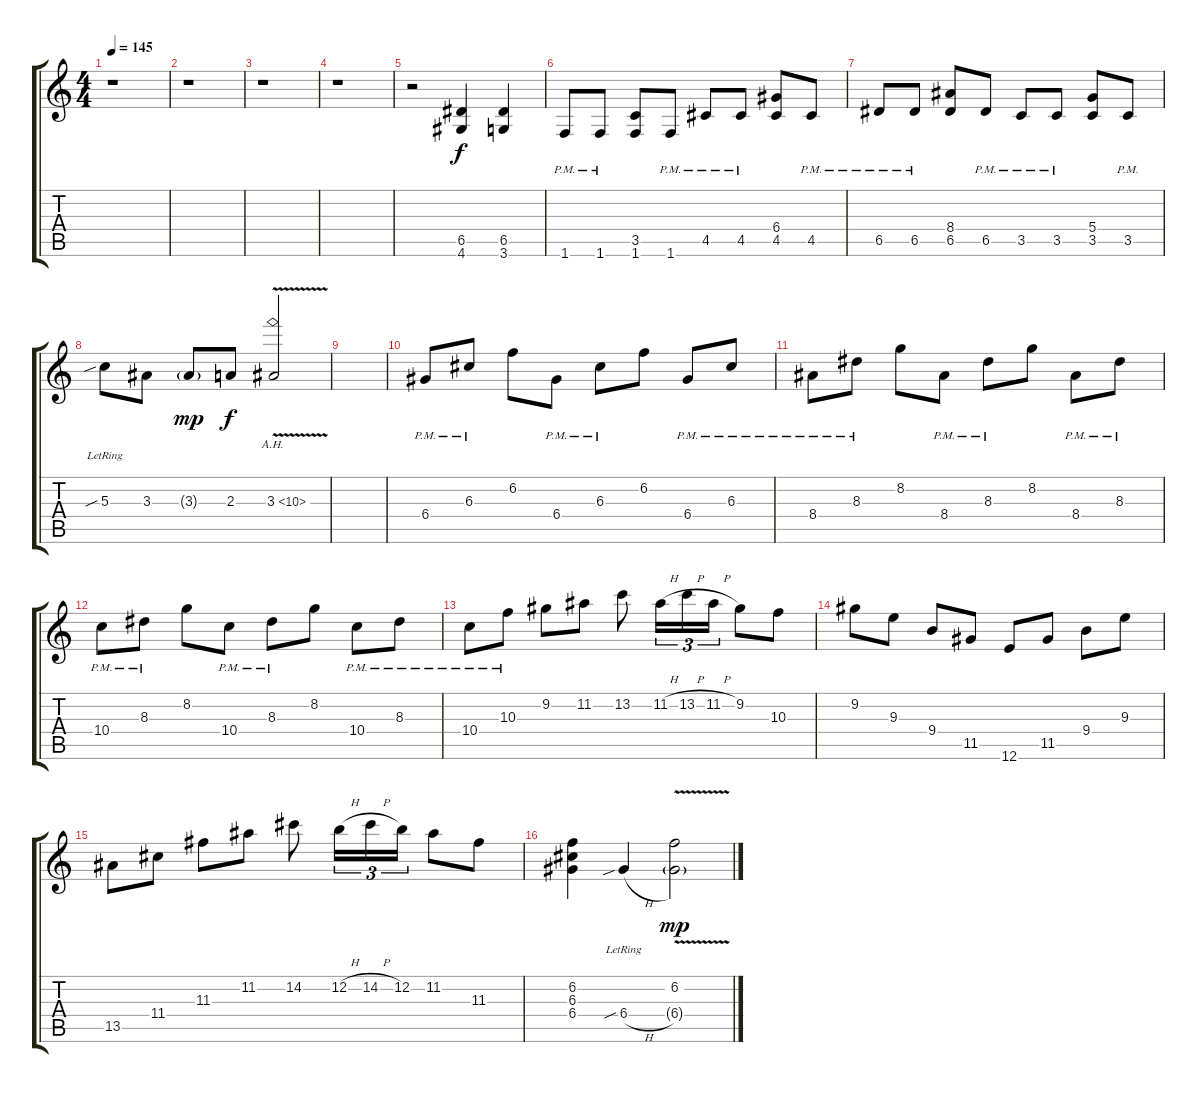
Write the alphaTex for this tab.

\track "" {instrument overdrivenguitar}
\staff {score tabs}
\tuning (E4 B3 G3 D3 A2 E2) {hide}
\ts (4 4)
\tempo 145
\clef g2
\ks c
r.1{dy f} |
r.1 |
r.1 |
r.1 |
r.2 (6.5 4.6).4 (6.5 3.6).4 |
1.6{pm}.8 1.6{pm}.8 (3.5 1.6).8 1.6{pm}.8 4.5{pm}.8 4.5{pm}.8 (6.4 4.5).8 4.5{pm}.8 |
6.5{pm}.8 6.5{pm}.8 (8.4 6.5).8 6.5{pm}.8 3.5{pm}.8 3.5{pm}.8 (5.4 3.5).8 3.5{pm}.8 |
5.3{sib lr}.8 3.3.8 3.3{g}.8{dy mp} 2.3.8{dy f} 3.3{ah 7 v}.2 |
|
6.4{pm}.8 6.3{pm}.8 6.2.8 6.4{pm}.8 6.3{pm}.8 6.2.8 6.4{pm}.8 6.3{pm}.8 |
8.4{pm}.8 8.3{pm}.8 8.2.8 8.4{pm}.8 8.3{pm}.8 8.2.8 8.4{pm}.8 8.3{pm}.8 |
10.4{pm}.8 8.3{pm}.8 8.2.8 10.4{pm}.8 8.3{pm}.8 8.2.8 10.4{pm}.8 8.3{pm}.8 |
10.4{pm}.8 10.3{pm}.8 9.2.8 11.2.8 13.2.8 11.2{h}.16{tu (3 2)} 13.2{h}.16{tu (3 2)} 11.2{h}.16{tu (3 2)} 9.2.8 10.3.8 |
9.2.8 9.3.8 9.4.8 11.5.8 12.6.8 11.5.8 9.4.8 9.3.8 |
13.5.8 11.4.8 11.3.8 11.2.8 14.2.8 12.2{h}.16{tu (3 2)} 14.2{h}.16{tu (3 2)} 12.2.16{tu (3 2)} 11.2.8 11.3.8 |
(6.2 6.3 6.4).4 6.4{sib h lr}.4 (6.2 6.4{v g}).2{dy mp}
